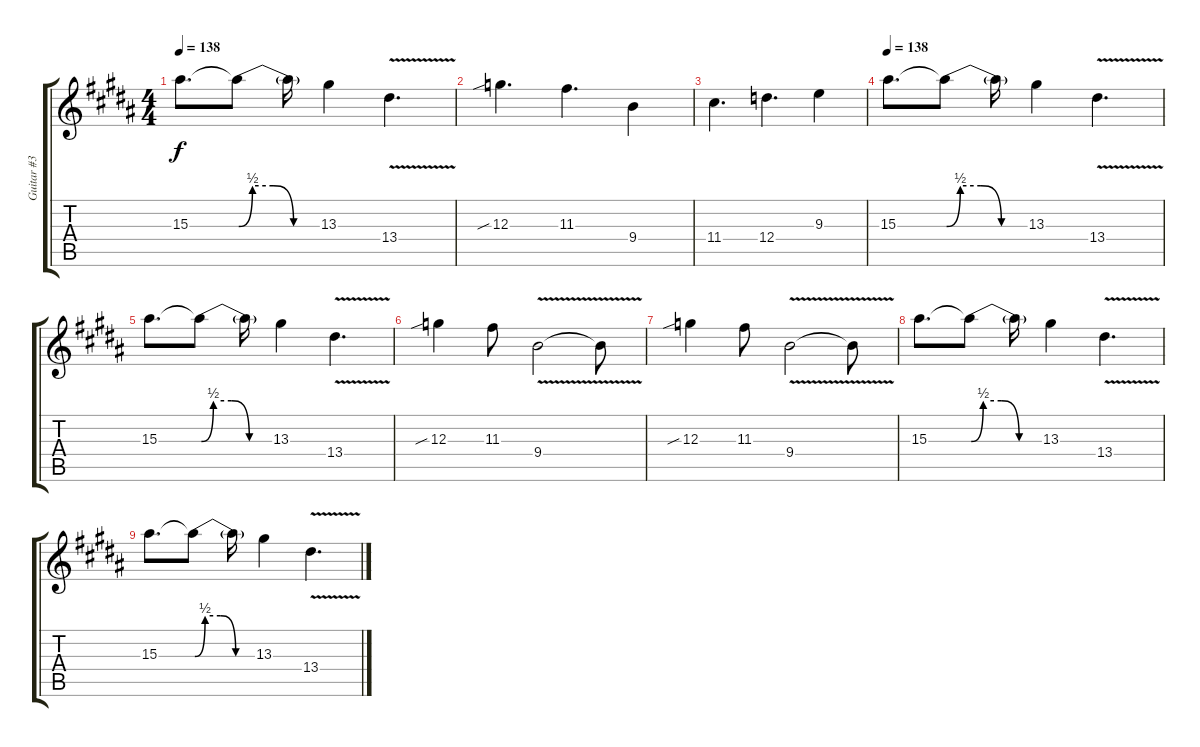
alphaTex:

\track ("Guitar #3" "Guitar #3") {instrument overdrivenguitar}
\staff {score tabs}
\tuning (E4 B3 G3 D3 A2 E2) {hide}
\ts (4 4)
\tempo 138
\clef g2
\ks g#minor
15.3.8{d dy f} 15.3{be (custom 0 0 10 2 25 2 40 0 60 0) t}.8 15.3{t}.16 13.3.4 13.4{v}.4{d} |
12.3{sib}.4{d} 11.3.4{d} 9.4.4 |
11.4.4{d} 12.4.4{d} 9.3.4 |
\tempo 150
\tempo 138
\ks b
15.3.8{d} 15.3{be (custom 0 0 10 2 25 2 40 0 60 0) t}.8 15.3{t}.16 13.3.4 13.4{v}.4{d} |
\ks g#minor
15.3.8{d} 15.3{be (custom 0 0 10 2 25 2 40 0 60 0) t}.8 15.3{t}.16 13.3.4 13.4{v}.4{d} |
12.3{sib}.4 11.3.8 9.4{v}.2 9.4{v t}.8 |
12.3{sib}.4 11.3.8 9.4{v}.2 9.4{v t}.8 |
\ks b
15.3.8{d} 15.3{be (custom 0 0 10 2 25 2 40 0 60 0) t}.8 15.3{t}.16 13.3.4 13.4{v}.4{d} |
\ks g#minor
15.3.8{d} 15.3{be (custom 0 0 10 2 25 2 40 0 60 0) t}.8 15.3{t}.16 13.3.4 13.4{v}.4{d}
